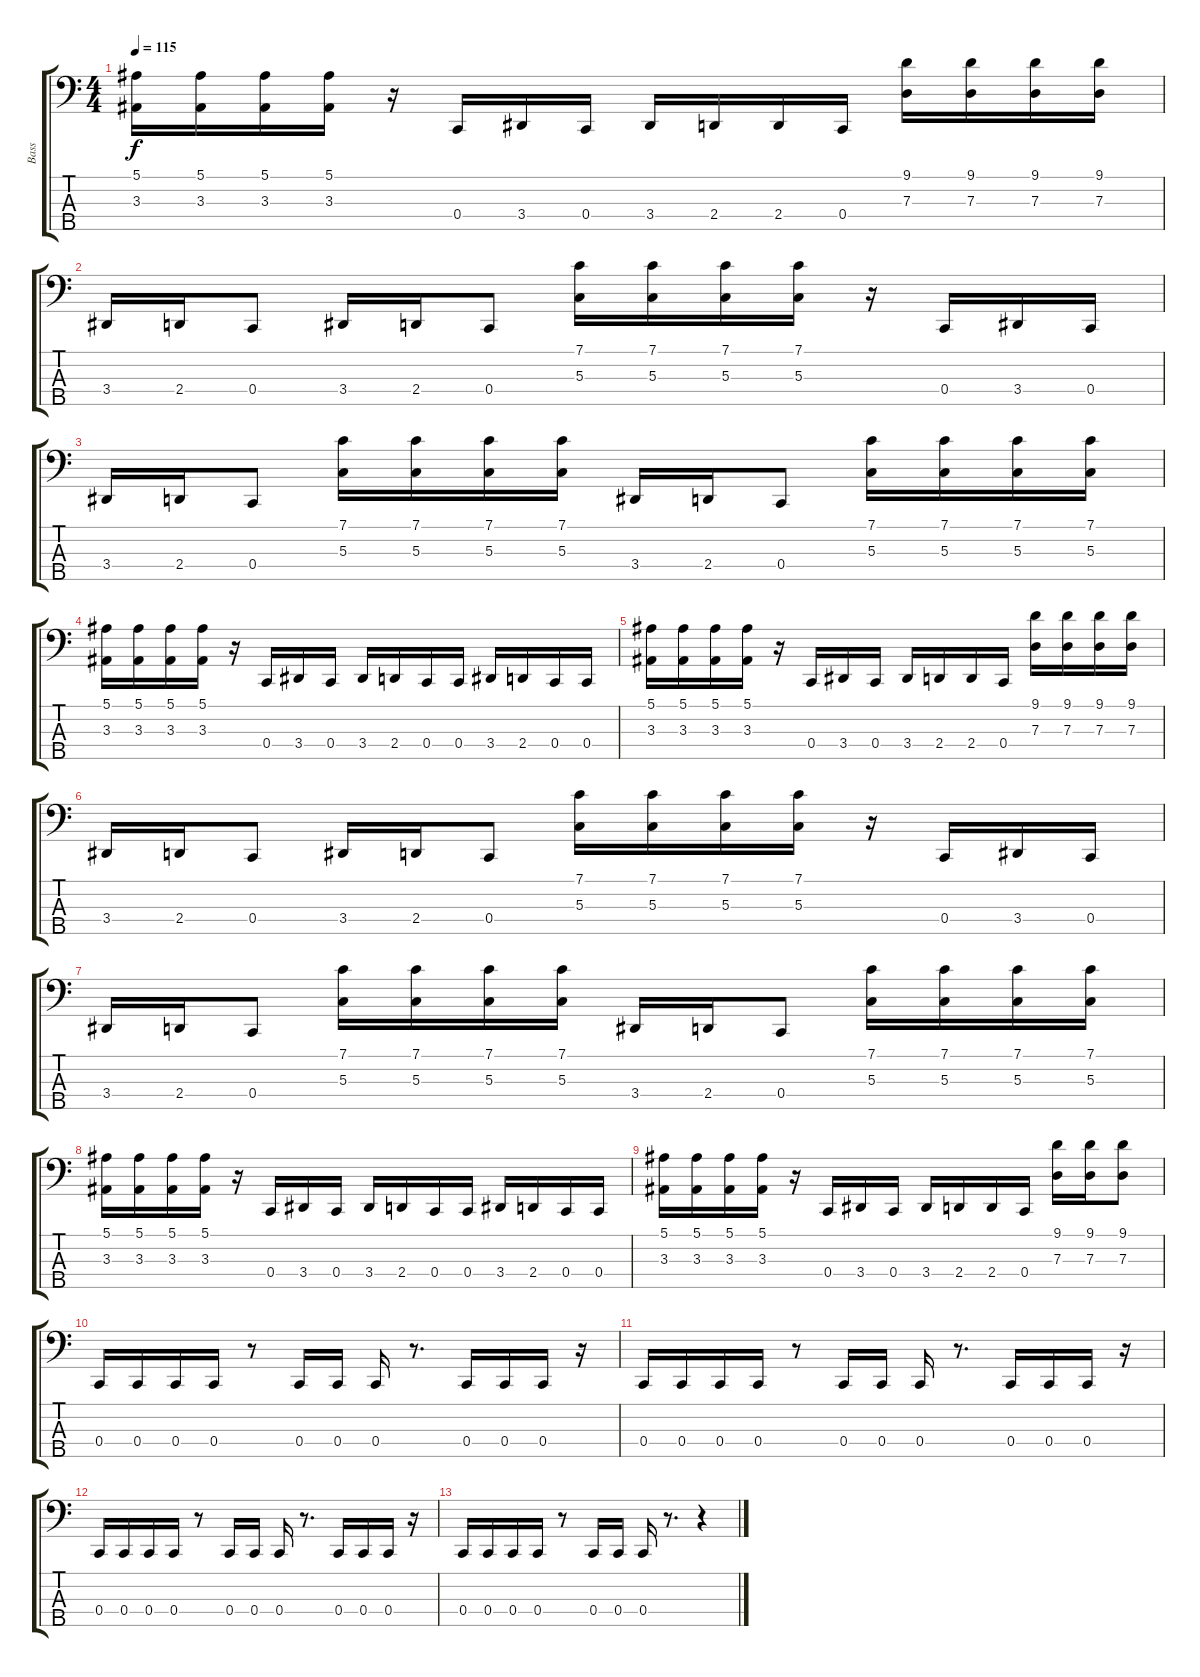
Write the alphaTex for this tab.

\track ("Bass" "Bass") {instrument electricbassfinger}
\staff {score tabs}
\tuning (F2 C2 G1 C1 G0) {hide}
\ts (4 4)
\tempo 115
\clef f4
\ks c
(5.1 3.3).16{dy f instrument slapbass1} (5.1 3.3).16 (5.1 3.3).16 (5.1 3.3).16 r.16{instrument electricbassfinger} 0.4.16 3.4.16 0.4.16 3.4.16 2.4.16 2.4.16 0.4.16 (9.1 7.3).16{instrument slapbass1} (9.1 7.3).16 (9.1 7.3).16 (9.1 7.3).16 |
3.4.16{instrument electricbassfinger} 2.4.16 0.4.8 3.4.16 2.4.16 0.4.8 (7.1 5.3).16{instrument slapbass1} (7.1 5.3).16 (7.1 5.3).16 (7.1 5.3).16 r.16{instrument electricbassfinger} 0.4.16 3.4.16 0.4.16 |
3.4.16 2.4.16 0.4.8 (7.1 5.3).16{instrument slapbass1} (7.1 5.3).16 (7.1 5.3).16 (7.1 5.3).16 3.4.16{instrument electricbassfinger} 2.4.16 0.4.8 (7.1 5.3).16{instrument slapbass1} (7.1 5.3).16 (7.1 5.3).16 (7.1 5.3).16 |
(5.1 3.3).16 (5.1 3.3).16 (5.1 3.3).16 (5.1 3.3).16 r.16{instrument electricbassfinger} 0.4.16 3.4.16 0.4.16 3.4.16 2.4.16 0.4.16 0.4.16 3.4.16 2.4.16 0.4.16 0.4.16 |
(5.1 3.3).16{instrument slapbass1} (5.1 3.3).16 (5.1 3.3).16 (5.1 3.3).16 r.16{instrument electricbassfinger} 0.4.16 3.4.16 0.4.16 3.4.16 2.4.16 2.4.16 0.4.16 (9.1 7.3).16{instrument slapbass1} (9.1 7.3).16 (9.1 7.3).16 (9.1 7.3).16 |
3.4.16{instrument electricbassfinger} 2.4.16 0.4.8 3.4.16 2.4.16 0.4.8 (7.1 5.3).16{instrument slapbass1} (7.1 5.3).16 (7.1 5.3).16 (7.1 5.3).16 r.16{instrument electricbassfinger} 0.4.16 3.4.16 0.4.16 |
3.4.16 2.4.16 0.4.8 (7.1 5.3).16{instrument slapbass1} (7.1 5.3).16 (7.1 5.3).16 (7.1 5.3).16 3.4.16{instrument electricbassfinger} 2.4.16 0.4.8 (7.1 5.3).16{instrument slapbass1} (7.1 5.3).16 (7.1 5.3).16 (7.1 5.3).16 |
(5.1 3.3).16 (5.1 3.3).16 (5.1 3.3).16 (5.1 3.3).16 r.16{instrument electricbassfinger} 0.4.16 3.4.16 0.4.16 3.4.16 2.4.16 0.4.16 0.4.16 3.4.16 2.4.16 0.4.16 0.4.16 |
(5.1 3.3).16{instrument slapbass1} (5.1 3.3).16 (5.1 3.3).16 (5.1 3.3).16 r.16{instrument electricbassfinger} 0.4.16 3.4.16 0.4.16 3.4.16 2.4.16 2.4.16 0.4.16 (9.1 7.3).16{instrument slapbass1} (9.1 7.3).16 (9.1 7.3).8 |
0.4.16{instrument electricbassfinger} 0.4.16 0.4.16 0.4.16 r.8 0.4.16 0.4.16 0.4.16 r.8{d} 0.4.16 0.4.16 0.4.16 r.16 |
0.4.16 0.4.16 0.4.16 0.4.16 r.8 0.4.16 0.4.16 0.4.16 r.8{d} 0.4.16 0.4.16 0.4.16 r.16 |
0.4.16 0.4.16 0.4.16 0.4.16 r.8 0.4.16 0.4.16 0.4.16 r.8{d} 0.4.16 0.4.16 0.4.16 r.16 |
0.4.16 0.4.16 0.4.16 0.4.16 r.8 0.4.16 0.4.16 0.4.16 r.8{d} r.4
